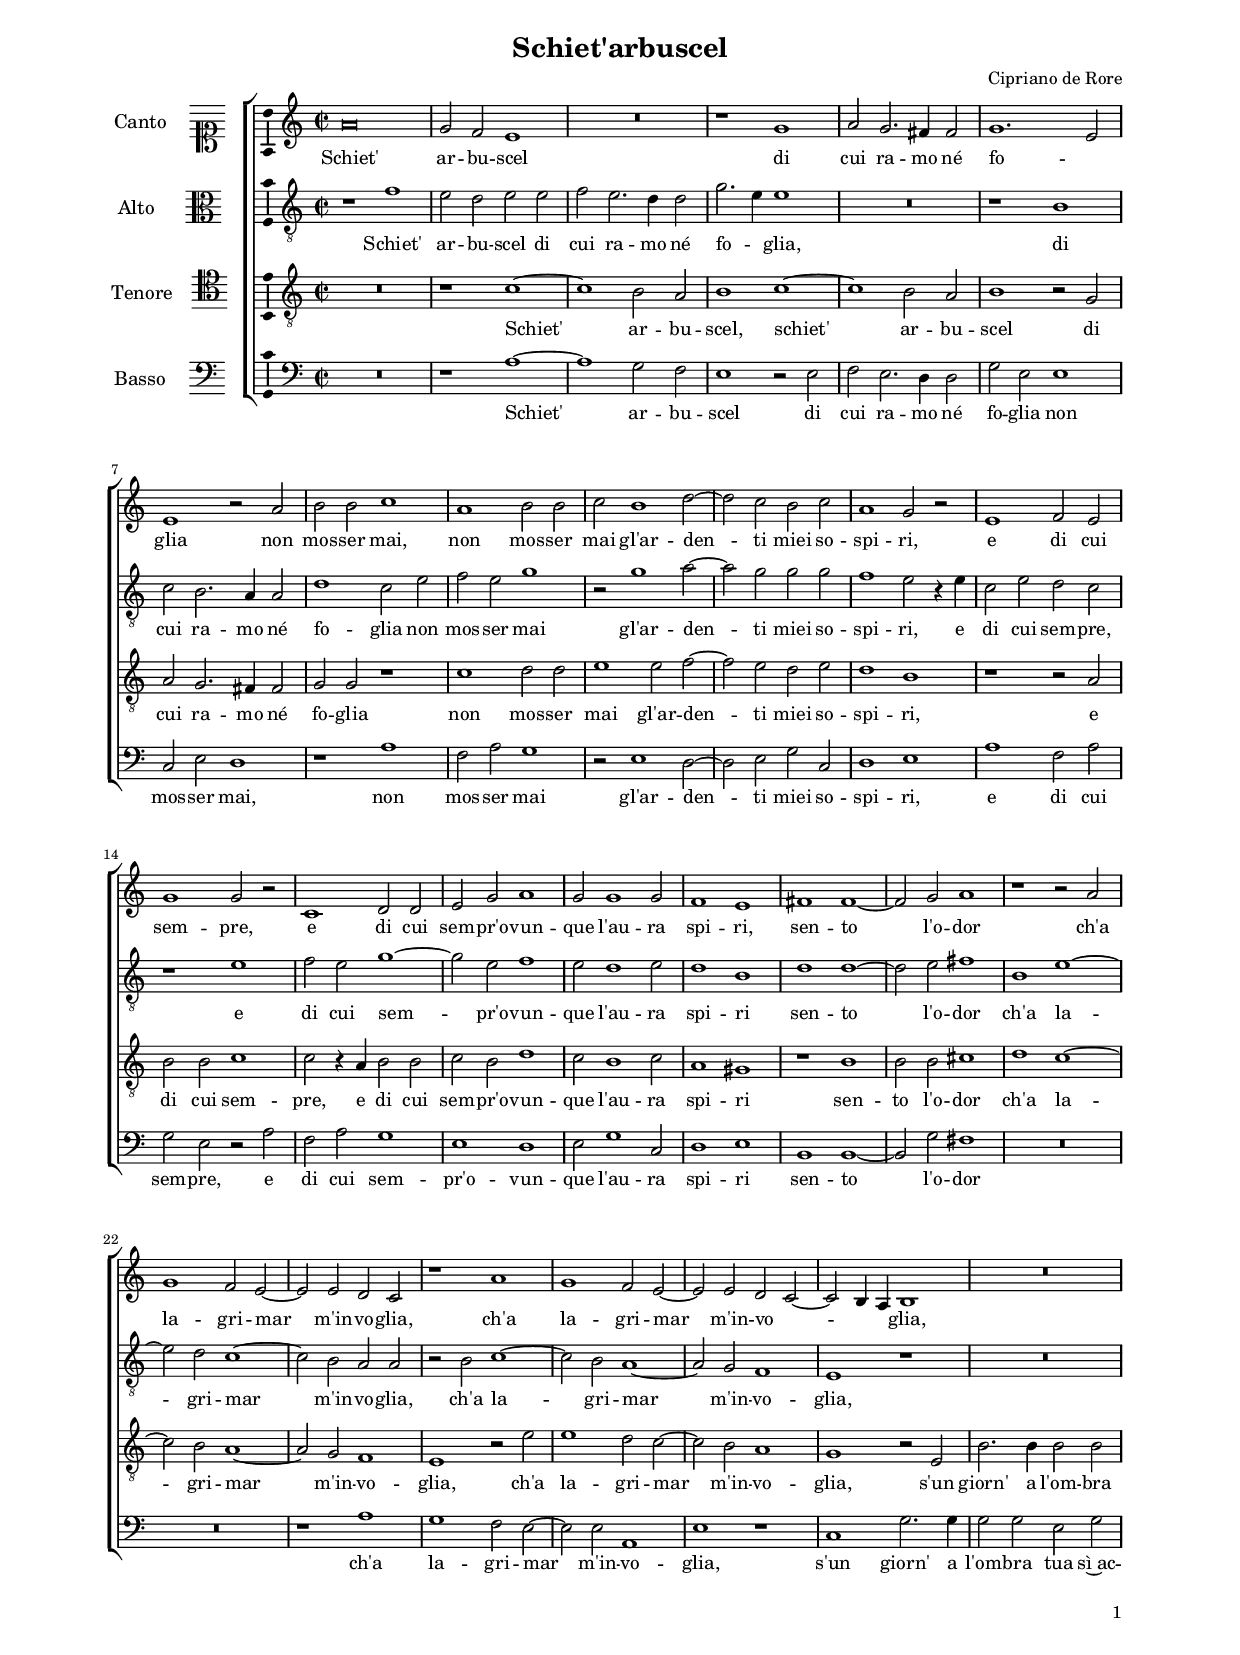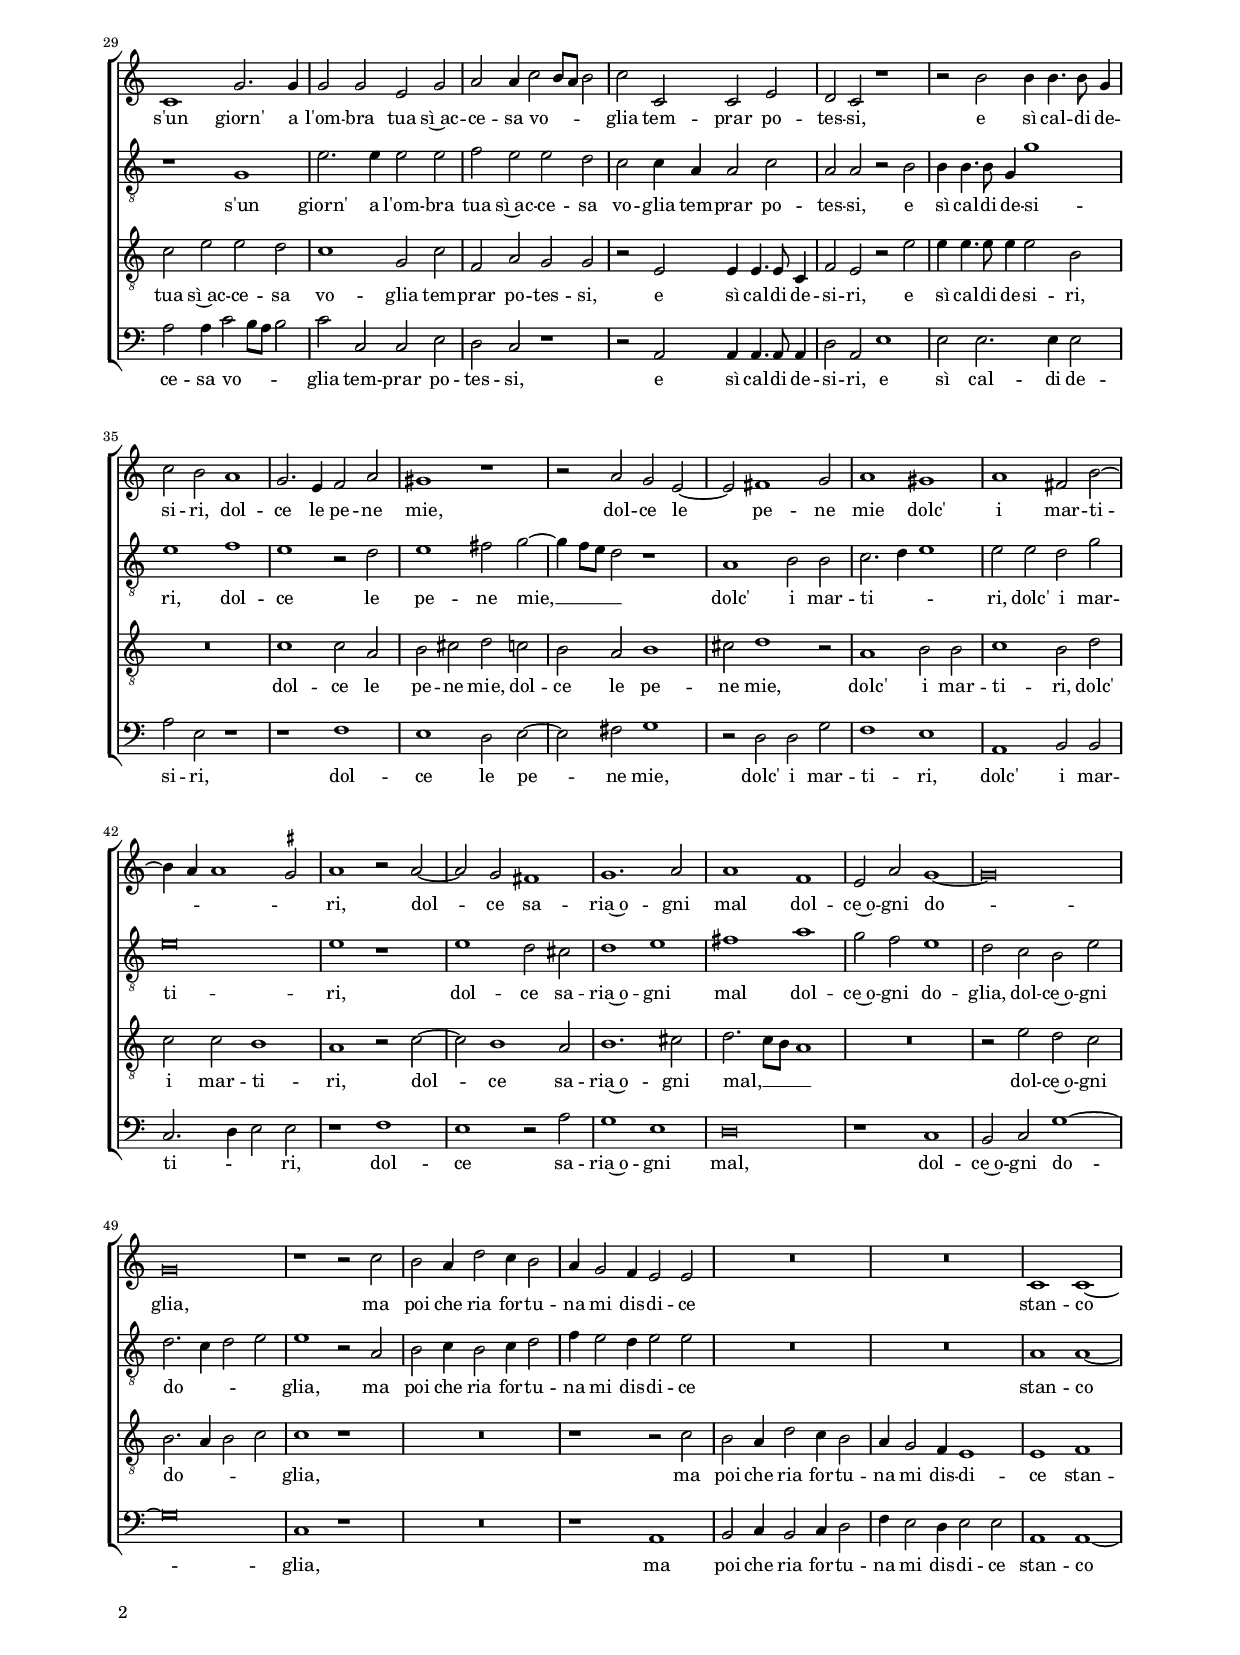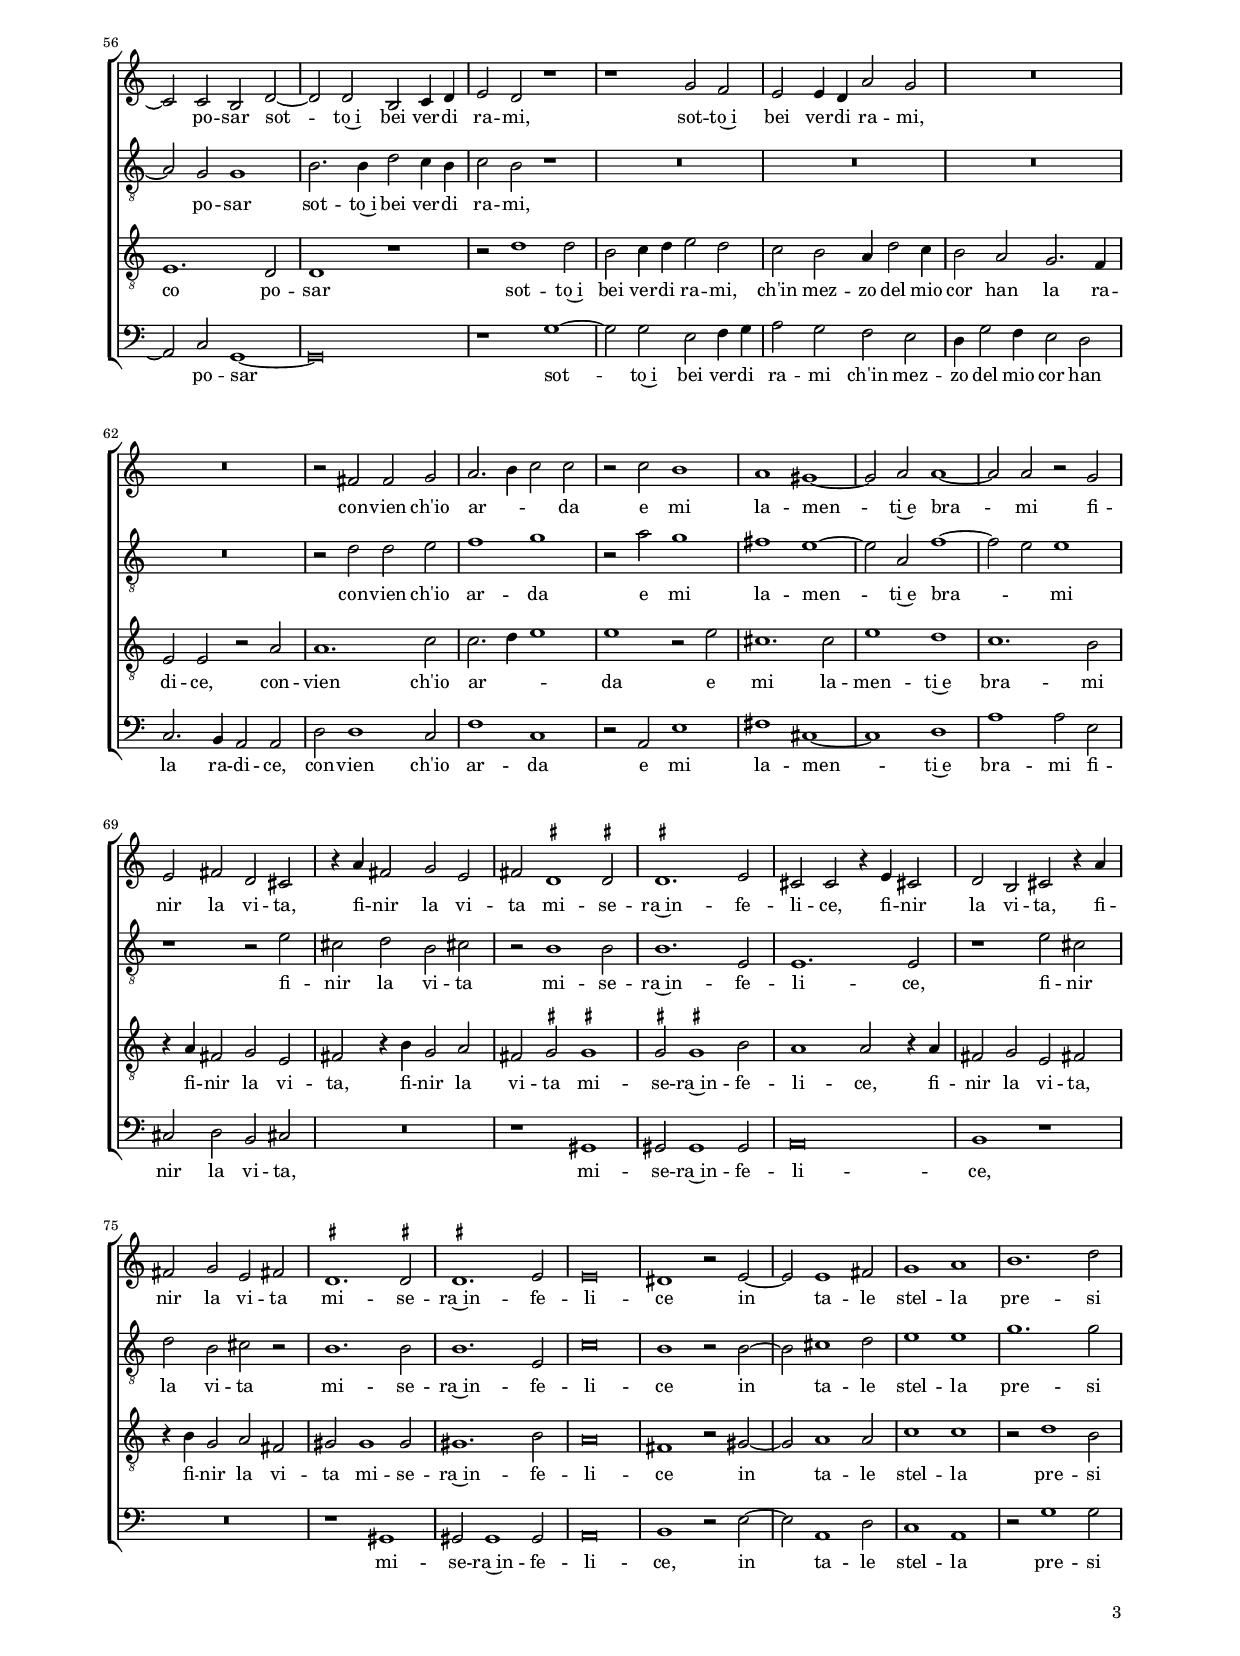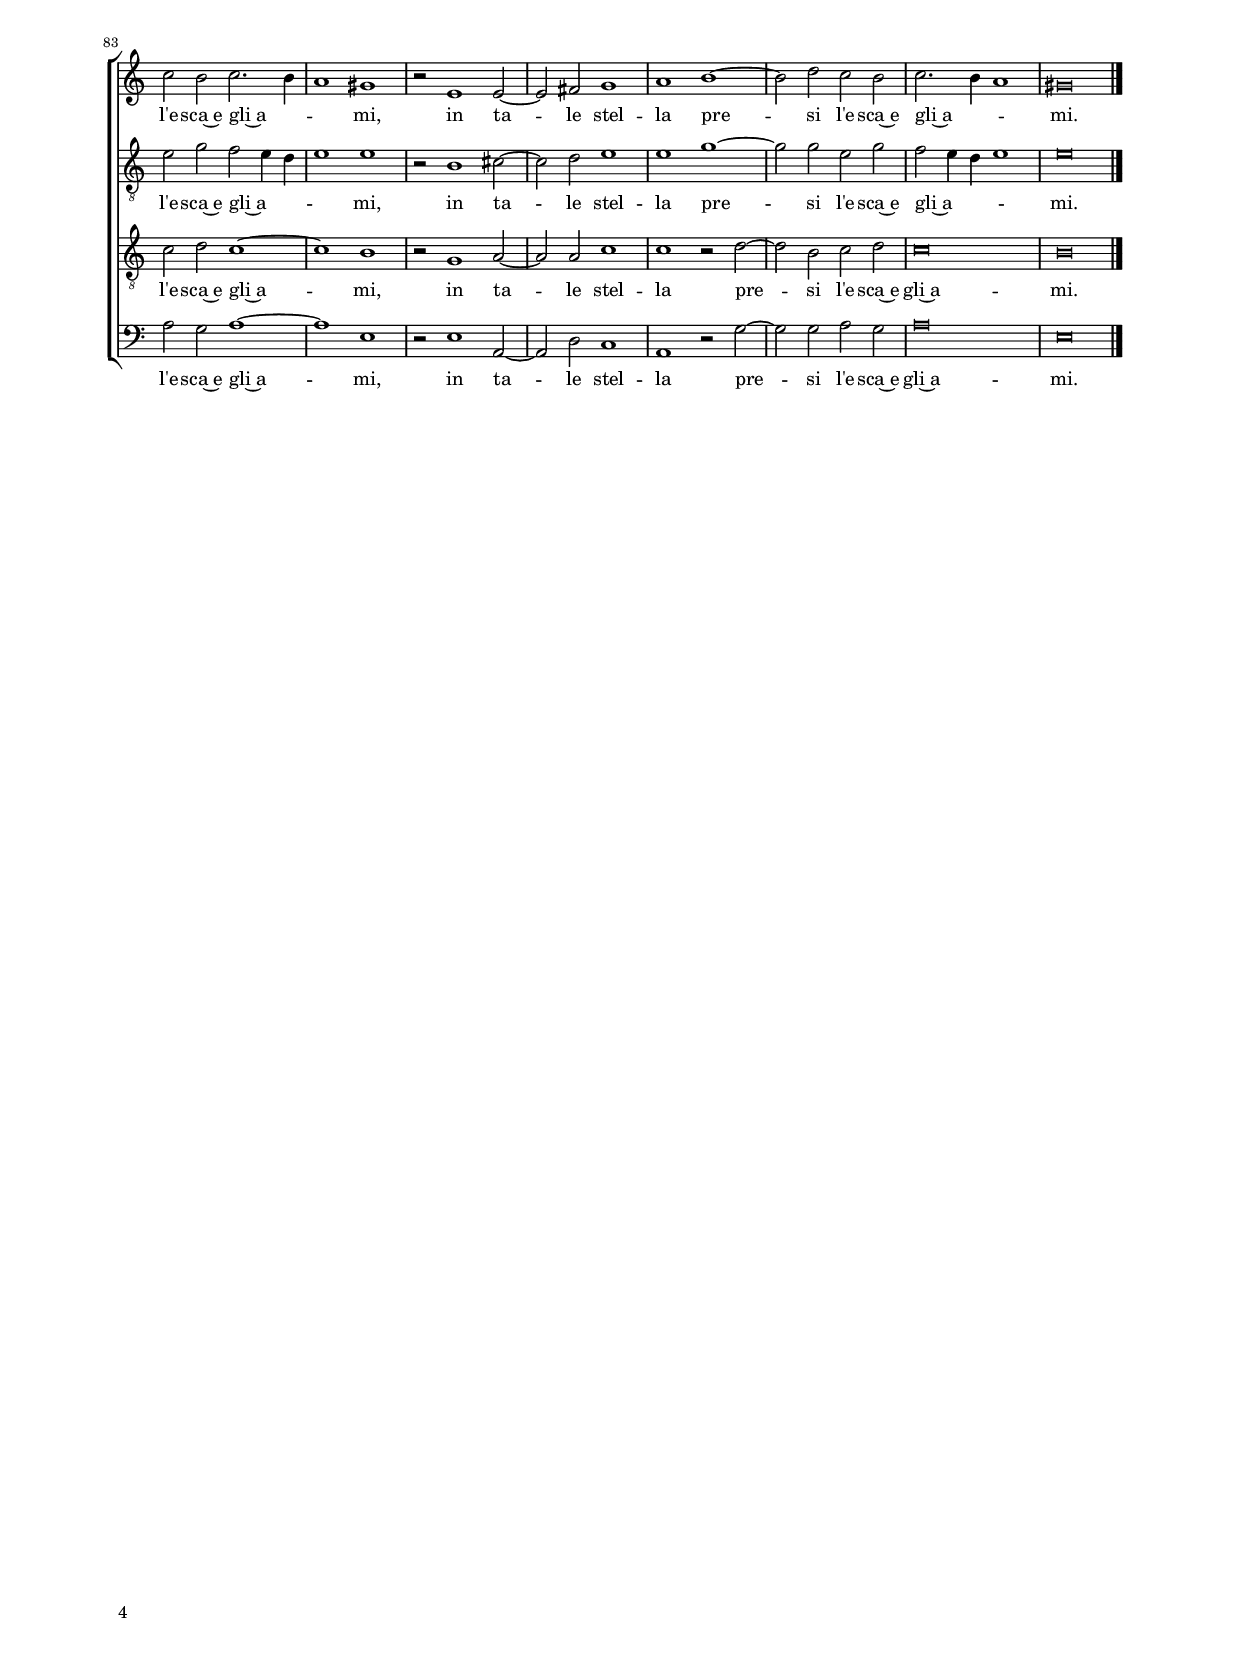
\header
{
  title="Schiet'arbuscel"
  composer="Cipriano de Rore"
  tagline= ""
}

\version "2.20.0"
\language deutsch
#(set-global-staff-size 15)
% #(set-default-paper-size "letter")
#(ly:set-option 'point-and-click #f)

	
global = {
    % \set Staff.autoBeaming = ##f        
	\key c \major
	\time 2/2 \set Score.measureLength = #(ly:make-moment 2/1)
    \set Score.tempoHideNote = ##t
    \tempo 2 = 90
    \skip 1*2*90 \bar "|."
	}

	ficta = { \once \set suggestAccidentals = ##t }
	
	forget = #(define-music-function (music) (ly:music?) #{
		\accidentalStyle forget
		$music
		\accidentalStyle default
		#})
	
\paper
	{
	top-margin = 1.7 \cm
	bottom-margin = 1.1 \cm
	left-margin = 2 \cm
	right-margin = 2 \cm
	ragged-bottom = ##f
	ragged-last-bottom = ##t
	print-page-number = ##f
	system-system-spacing = #'((basic-distance . 17) (minimum-distance . 14) (padding . 6) (strechability . 150))
        oddFooterMarkup=\markup   \fill-line { "" \fromproperty #'page:page-number-string }
        evenFooterMarkup=\markup  \fill-line { \fromproperty #'page:page-number-string "" }
        last-bottom-spacing = #'((basic-distance . 11) (minimum-distance . 7) (padding . 4))
%	systems-per-page = 3
%       page-count = 3        
%	min-systems-per-page = 3
	}


incipitcantus = \markup { \score {
	{
	\set Staff.instrumentName = \markup { \fontsize #1 "Canto" }
	\key c \major
	\clef soprano
	s4 \bar ""
	}
	\layout  {
	raggedright = ##t
	indent = 1.6 \cm
	line-width = 2.2\cm
	\context { \Staff \remove Time_signature_engraver }
	\override Staff.Clef.Y-extent = #'(0 . 0)
	}} \hspace #1 }
	
      
incipitaltus = \markup { \score {
	{
	\set Staff.instrumentName = \markup { \fontsize #1 "Alto" }
	\key c \major
	\clef alto
	s4 \bar ""
	}
	\layout  {
	raggedright = ##t
	indent = 1.6 \cm
	line-width = 2.2\cm
	\context { \Staff \remove Time_signature_engraver }
	\override Staff.Clef.Y-extent = #'(0 . 0)
	}} \hspace #1 }


incipittenor = \markup { \score {
	{
	\set Staff.instrumentName = \markup { \fontsize #1 "Tenore" }
	\key c \major
	\clef tenor
	s4 \bar ""
	}
	\layout  {
	raggedright = ##t
	indent = 1.6 \cm
	line-width = 2.2\cm
	\context { \Staff \remove Time_signature_engraver }
	\override Staff.Clef.Y-extent = #'(0 . 0)
	}} \hspace #1 }


incipitbassus = \markup { \score {
	{
	\set Staff.instrumentName = \markup { \fontsize #1 "Basso" }
	\key c \major
	\clef bass
	s4 \bar ""
	}
	\layout  {
	raggedright = ##t
	indent = 1.6 \cm
	line-width = 2.2\cm
	\context { \Staff \remove Time_signature_engraver }
	\override Staff.Clef.Y-extent = #'(0 . 0)
	}} \hspace #1 }


cantus =  \relative c''
	{
	a\breve
    g2 f e1
	R\breve	
	r1 g
%5
	a2 g2. fis4 fis2 |
	g1. e2
	e1 r2 a
	h2 h c1
	a1 h2 h
%10
	c2 h1 d2~ |
	d2 c h c
	a1 g2 r
	e1 f2 e
	g1 g2 r
%15
	c,1 d2 d |
	e2 g a1
	g2 g1 g2
	f1 e
	fis1 fis~
%20
	fis2 g a1 |
	r1 r2 a
	g1 f2 e~
	e2 e d c
	r1 a'
%25
	g1 f2 e~ |
	e2 e d c~
	c2 h4 a h1
	R\breve
	c1 g'2. g4
%30
	g2 g e g |
	a2 a4 c2 h8 a h2
	c2 c, c e
	d2 c r1
	r2 h' h4 h4. h8 g4
%35
	c2 h a1 |
	g2. e4 f2 a
	gis1 r
	r2 a g e~
	e2 fis1 g2
%40
	a1 gis |
	a1 fis2 h~
	h4 a a1 \ficta gis2
	a1 r2 a~
	a2 g fis1
%45
	g1. a2 |
	a1 f
	e2 a g1~
	g\breve
	g\breve
%50
	r1 r2 c |
	h2 a4 d2 c4 h2
	a4 g2 f4 e2 e
	R\breve
	R\breve
%55
	c1 c~ |
	c2 c h d~
	d2 d h c4 d
	e2 d r1
	r1 g2 f
%60
	e2 e4 d a'2 g |
	R\breve
	R\breve
	r2 fis fis g
	a2. h4 c2 c
%65
	r2 c h1 |
	a1 gis~
	gis2 a a1~
	a2 a r g
	e2 fis d cis
%70
	r4 a' fis2 g e |
	fis2 \ficta dis1 \ficta dis!2
	\ficta dis1. e2
	cis2 cis r4 e cis!2
	d2 h cis r4 a'
%75
	fis2 g e fis! |
	\ficta dis1. \ficta dis!2
	\ficta dis1. e2
	e\breve
	dis1 r2 e~
%80
	e2 e1 fis2 |
	g1 a
	h1. d2
	c2 h c2. h4
	a1 gis
%85
	r2 e1 e2~ |
	e2 fis g1
	a1 h~
	h2 d c h
	c2. h4 a1
%90
	gis\breve |
	}


altus =  \relative c'
    {
	r1 f
	e2 d2 e e
	f2 e2. d4 d2
	g2. e4 e1 
%5
	R\breve |
	r1 h
	c2 h2. a4 a2
	d1 c2 e
	f2 e g1
%10
	r2 g1 a2~ |
	a2 g g g
	f1 e2 r4 e
	c2 e d c
	r1 e
%15
	f2 e g1~ |
	g2 e f1
	e2 d1 e2
	d1 h
	d1 d~
%20
	d2 e fis1 |
	h,1 e~
	e2 d c1~
	c2 h a a
	r2 h c1~
%25
	c2 h a1~ |
	a2 g f1
	e1 r
	R\breve
	r1 g
%30
	e'2. e4 e2 e |
	f2 e e d
	c2 c4 a a2 c
	a2 a r h
	h4 h4. h8 g4 g'1
%35
	e1 f |
	e1 r2 d
	e1 fis2 g~
	g4 f8 e d2 r1
	a1 h2 h
%40
	c2. d4 e1 |
	e2 e d g
	e\breve
	e1 r
	e1 d2 cis
%45
	d1 e |
	fis1 a
	g2 f e1
	d2 c h e
	d2. c4 d2 e
%50
	e1 r2 a, |
	h2 c4 h2 c4 d2
	f4 e2 d4 e2 e
	R\breve
	R\breve
%55
	a,1 a~ |
	a2 g g1
	h2. h4 d2 c4 h
	c2 h r1
	R\breve
%60
	R\breve |
	R\breve
	R\breve
	r2 d d e
	f1 g
%65
	r2 a g1 |
	fis1 e~
	e2 a, f'1~
	f2 e e1
	r1 r2 e
%70
	cis2 d h cis! |
	r2 h1 h2
	h1. e,2
	e1. e2
	r1 e'2 cis
%75
	d2 h cis r |
	h1. h2
	h1. e,2
	c'\breve
	h1 r2 h~
%80
	h2 cis1 d2 |
	e1 e
	g1. g2
	e2 g f e4 d
	e1 e
%85
	r2 h1 cis2~ |
	cis d e1
	e1 g~
	g2 g e g
	f2 e4 d e1
%90
	e\breve |
	}


tenor =  \relative c'
	{
	R\breve
	r1 c~
	c1 h2 a
	h1 c~
%5
	c1 h2 a |
	h1 r2 g
	a2 g2. fis4 fis2
	g2 g r1
	c1 d2 d
%10
	e1 e2 f~ |
	f2 e d e
	d1 h
	r1 r2 a
	h2 h c1
%15
	c2 r4 a h2 h |
	c2 h d1
	c2 h1 c2
	a1 gis
	r1 h
%20
	h2 h cis1 |
	d1 c~
	c2 h a1~
	a2 g f1
	e1 r2 e'
%25
	e1 d2 c~ |
	c2 h a1
	g1 r2 e
	h'2. h4 h2 h
	c2 e e d
%30
	c1 g2 c |
	f,2 a g g
	r2 e e4 e4. e8 c4
	f2 e r e'
	e4 e4. e8 e4 e2 h
%35
	R\breve |
	c1 c2 a
	h2 cis d c
	h2 a h1
	cis2 d1 r2
%40
	a1 h2 h |
	c1 h2 d
	c2 c h1
	a1 r2 c~
	c2 h1 a2
%45
	h1. cis2 |
	d2. c8 h a1
	R\breve
	r2 e' d c
	h2. a4 h2 c
%50
	c1 r |
	R\breve
	r1 r2 c
	h2 a4 d2 c4 h2
	a4 g2 f4 e1
%55
	e1 f |
	e1. d2
	d1 r
	r2 d'1 d2
	h2 c4 d e2 d
%60
	c2 h a4 d2 c4 |
	h2 a g2. f4
	e2 e r a
	a1. c2
	c2. d4 e1
%65
	e1 r2 e |
	cis1. cis2
	e1 d
	c1. h2
	r4 a fis2 g e
%70
	fis2 r4 h g2 a |
	fis2 \ficta gis \ficta gis!1
	\ficta gis2 \ficta gis!1 h2
	a1 a2 r4 a
	fis2 g e fis!
%75
	r4 h g2 a fis |
	gis2 gis1 gis2
	gis1. h2
	a\breve
	fis1 r2 gis~
%80
	gis2 a1 a2 |
	c1 c
	r2 d1 h2
	c2 d c1~
	c1 h
%85
	r2 g1 a2~ |
	a2 a c1
	c1 r2 d~
	d2 h c d
	c\breve
%90
	h\breve |
	}


bassus  =  \relative c
	{
	R\breve
	r1 a'~
	a1 g2 f
	e1 r2 e
%5
	f2 e2. d4 d2 |
	g2 e e1
	c2 e d1
	r1 a'
	f2 a g1
%10
	r2 e1 d2~ |
	d2 e g c,
	d1 e
	a1 f2 a
	g2 e r a
%15
	f2 a g1 |
	e1 d
	e2 g1 c,2
	d1 e
	h1 h~
%20
	h2 g' fis1 |
	R\breve
	R\breve
	r1 a
	g1 f2 e~
%25
	e2 e a,1 |
	e'1 r
	c1 g'2. g4
	g2 g e g
	a2 a4 c2 h8 a h2
%30
	c2 c, c e |
	d2 c r1
	r2 a a4 a4. a8 a4
	d2 a e'1
	e2 e2. e4 e2
%35
	a2 e r1 |
	r1 f
	e1 d2 e~
	e2 fis g1
	r2 d d g
%40
	f1 e |
	a,1 h2 h
	c2. d4 e2 e
	r1 f
	e1 r2 a
%45
	g1 e |
	d\breve
	r1 c
	h2 c g'1~
	g\breve
%50
	c,1 r |
	R\breve
	r1 a
	h2 c4 h2 c4 d2
	f4 e2 d4 e2 e
%55
	a,1 a~ |
	a2 c g1~
	g\breve
	r1 g'~
	g2 g e f4 g
%60
	a2 g f e |
	d4 g2 f4 e2 d
	c2. h4 a2 a
	d2 d1 c2
	f1 c
%65
	r2 a e'1 |
	fis1 cis~
	cis1 d
	a'1 a2 e
	cis2 d h cis!
%70
	R\breve |
	r1 gis
	gis2 gis1 gis2
	a\breve
	h1 r
%75
	R\breve |
	r1 gis
	gis2 gis1 gis2
	a\breve
	h1 r2 e~
%80
	e2 a,1 d2 |
	c1 a
	r2 g'1 g2
	a2 g a1~
	a1 e
%85
	r2 e1 a,2~ |
	a2 d c1
	a1 r2 g'~
	g2 g a g
	a\breve
%90
	e\breve |
	}

lyricscantus = \lyricmode {
	Schiet' ar -- bu -- scel di cui ra -- mo né fo -- _ glia
    non mos -- ser mai,
    non mos -- ser mai gl'ar -- den -- ti miei so -- spi -- ri,
    e di cui sem -- pre,
    e di cui sem -- pr'o -- vun -- que l'au -- ra spi -- ri,
    sen -- to l'o -- dor ch'a la -- gri -- mar m'in -- vo -- glia,
    ch'a la -- gri -- mar m'in -- vo -- _ _ _ glia,
    s'un giorn' a l'om -- bra tua sì~ac -- ce -- sa vo -- _ _ _ glia
    tem -- prar po -- tes -- si,
    e sì cal -- di de -- si -- ri,
    dol -- ce le pe -- ne mie,
    dol -- ce le pe -- ne mie dolc' i mar -- ti -- _ _ _ ri,
    dol -- ce sa -- ria~o -- gni mal dol -- ce~o -- gni do -- glia,
    ma poi che ria for -- tu -- na mi dis -- di -- ce
    stan -- co po -- sar sot -- to~i bei ver -- di ra -- mi,
    sot -- to~i bei ver -- di ra -- mi,
    con -- vien ch'io ar -- _ _ da e mi la -- men -- ti~e bra -- mi
    fi -- nir la vi -- ta,
    fi -- nir la vi -- ta mi -- se -- ra~in -- fe -- li -- ce,
    fi -- nir la vi -- ta,
    fi -- nir la vi -- ta mi -- se -- ra~in -- fe -- li -- ce
    in ta -- le stel -- la pre -- si l'e -- sca~e gli~a -- _ _ mi,
    in ta -- le stel -- la pre -- si l'e -- sca~e gli~a -- _ _ mi.
	}


lyricsaltus = \lyricmode {
	Schiet' ar -- bu -- scel di cui ra -- mo né fo -- _ glia,
    di cui ra -- mo né fo -- glia
    non mos -- ser mai gl'ar -- den -- ti miei so -- spi -- ri,
    e di cui sem -- pre,
    e di cui sem -- pr'o -- vun -- que l'au -- ra spi -- ri
    sen -- to l'o -- dor ch'a la -- gri -- mar m'in -- vo -- glia,
    ch'a la -- gri -- mar m'in -- vo -- glia,
    s'un giorn' a l'om -- bra tua sì~ac -- ce -- sa vo -- glia
    tem -- prar po -- tes -- si,
    e sì cal -- di de -- si -- ri,
    dol -- ce le pe -- ne mie, __ _ _ _
    dolc' i mar -- ti -- _ _ ri,
    dolc' i mar -- ti -- ri,
    dol -- ce sa -- ria~o -- gni mal dol -- ce~o -- gni do -- glia,
    dol -- ce~o -- gni do -- _ _ _ glia,
    ma poi che ria for -- tu -- na mi dis -- di -- ce
    stan -- co po -- sar sot -- to~i bei ver -- di ra -- mi,
    con -- vien ch'io ar -- da e mi la -- men -- ti~e bra -- _ mi
    fi -- nir la vi -- ta mi -- se -- ra~in -- fe -- li -- ce,
    fi -- nir la vi -- ta mi -- se -- ra~in -- fe -- li -- ce
    in ta -- le stel -- la pre -- si l'e -- sca~e gli~a -- _ _ _ mi,
    in ta -- le stel -- la pre -- si l'e -- sca~e gli~a -- _ _ _ mi.
	}


lyricstenor = \lyricmode {
	Schiet' ar -- bu -- scel,
    schiet' ar -- bu -- scel di cui ra -- mo né fo -- glia
    non mos -- ser mai gl'ar -- den -- ti miei so -- spi -- ri,
    e di cui sem -- pre,
    e di cui sem -- pr'o -- vun -- que l'au -- ra spi -- ri
    sen -- to l'o -- dor ch'a la -- gri -- mar m'in -- vo -- glia,
    ch'a la -- gri -- mar m'in -- vo -- glia,
    s'un giorn' a l'om -- bra tua sì~ac -- ce -- sa vo -- glia
    tem -- prar po -- tes -- si,
    e sì cal -- di de -- si -- ri,
    e sì cal -- di de -- si -- ri,
    dol -- ce le pe -- ne mie,
    dol -- ce le pe -- ne mie, dolc' i mar -- ti -- ri,
    dolc' i mar -- ti -- ri,
    dol -- ce sa -- ria~o -- gni mal, __ _ _ _ dol -- ce~o -- gni do -- _ _ _ glia,
    ma poi che ria for -- tu -- na mi dis -- di -- ce
    stan -- co po -- sar sot -- to~i bei ver -- di ra -- mi,
    ch'in mez -- zo del mio cor han la ra -- di -- ce,
    con -- vien ch'io ar -- _ _ da e mi la -- men -- ti~e bra -- mi
    fi -- nir la vi -- ta,
    fi -- nir la vi -- ta mi -- se -- ra~in -- fe -- li -- ce,
    fi -- nir la vi -- ta,
    fi -- nir la vi -- ta mi -- se -- ra~in -- fe -- li -- ce
    in ta -- le stel -- la pre -- si l'e -- sca~e gli~a -- mi,
    in ta -- le stel -- la pre -- si l'e -- sca~e gli~a -- mi.
	}


lyricsbassus = \lyricmode {
	Schiet' ar -- bu -- scel di cui ra -- mo né fo -- glia
    non mos -- ser mai,
    non mos -- ser mai gl'ar -- den -- ti miei so -- spi -- ri,
    e di cui sem -- pre,
    e di cui sem -- pr'o -- vun -- que l'au -- ra spi -- ri
    sen -- to l'o -- dor ch'a la -- gri -- mar m'in -- vo -- glia,
    s'un giorn' a l'om -- bra tua sì~ac -- ce -- sa vo -- _ _ _ glia
    tem -- prar po -- tes -- si,
    e sì cal -- di de -- si -- ri,
    e sì cal -- di de -- si -- ri,
    dol -- ce le pe -- ne mie, dolc' i mar -- ti -- ri,
    dolc' i mar -- ti -- _ _ ri,
    dol -- ce sa -- ria~o -- gni mal, dol -- ce~o -- gni do -- glia,
    ma poi che ria for -- tu -- na mi dis -- di -- ce
    stan -- co po -- sar sot -- to~i bei ver -- di ra -- mi
    ch'in mez -- zo del mio cor han la ra -- di -- ce,
    con -- vien ch'io ar -- da e mi la -- men -- ti~e bra -- mi
    fi -- nir la vi -- ta,
    mi -- se -- ra~in -- fe -- li -- ce,
    mi -- se -- ra~in -- fe -- li -- ce,
    in ta -- le stel -- la pre -- si l'e -- sca~e gli~a -- mi,
    in ta -- le stel -- la pre -- si l'e -- sca~e gli~a -- mi.
	}


\score
{  
	% \transpose {
	\new ChoirStaff \with { \override StaffGrouper.staff-staff-spacing.basic-distance = #12 }
	<<

	\new Staff << \global
	\new Voice="v1" {
		\set Staff.instrumentName=\incipitcantus
        %       \set Staff.instrumentName="S"
		\set Staff.midiInstrument = "reed organ"
		\clef "violin"
		\cantus }
	\new Lyrics \lyricsto "v1" {\lyricscantus }
	>>


	\new Staff << \global
	\new Voice="v2" {
		\set Staff.instrumentName=\incipitaltus
        %       \set Staff.instrumentName="A"
		\set Staff.midiInstrument = "reed organ"
        \clef "G_8"
		\altus}
	\new Lyrics \lyricsto "v2" {\lyricsaltus }
	>>


	\new Staff << \global
	\new Voice="v3" {
		\set Staff.instrumentName=\incipittenor
        %       \set Staff.instrumentName="T"
		\set Staff.midiInstrument = "reed organ"
		\clef "G_8"
		\tenor }
	\new Lyrics \lyricsto "v3" {\lyricstenor }
	>>


	\new Staff << \global
	\new Voice="v4" {
		\set Staff.instrumentName=\incipitbassus
        %       \set Staff.instrumentName="B"
		\set Staff.midiInstrument = "reed organ"
		\clef "bass" 
		\bassus }
	\new Lyrics \lyricsto "v4" {\lyricsbassus}
	>>

	>>
	% } % transpose

	\layout
	{
	indent = 2.3 \cm
%	\context { \Lyrics \override VerticalAxisGroup.nonstaff-relatedstaff-spacing.padding = #2 }
%	\context { \Lyrics \override LyricText.font-size = #1 }
	\context { \Staff \override TimeSignature.break-visibility = #end-of-line-invisible }
    \context { \Staff \consists "Ambitus_engraver" }
%	\context { \Voice \override Slur.transparent = ##t }
	\context { \Score \override BarNumber.padding = #2 }
	\context { \Voice \override NoteHead.style = #'baroque }
	}

\midi
	{
	}
	
}


% EOF
